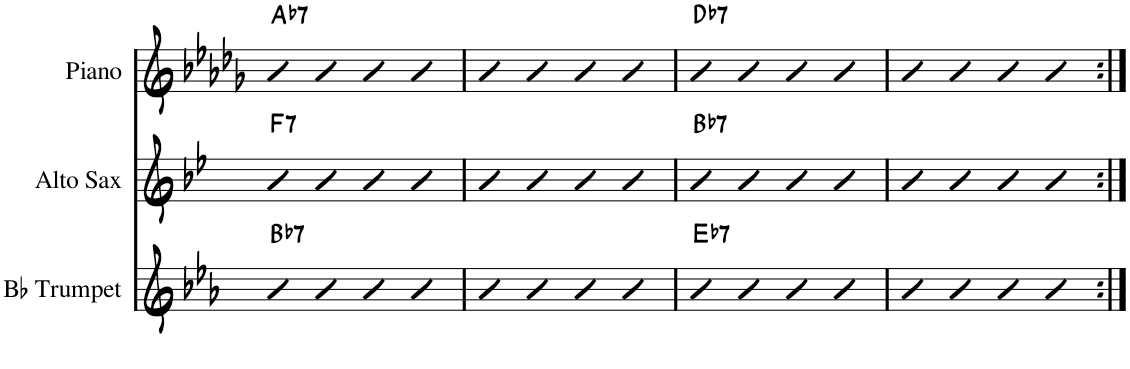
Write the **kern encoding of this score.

**kern	**harte	**kern	**harte	**kern	**harte
*part3	*part3	*part2	*part2	*part1	*part1
*staff3	*	*staff2	*	*staff1	*
*I"Bb Trumpet	*	*I"Alto Sax	*	*I"Piano	*
*I'Bb Tpt.	*	*I'A. Sax.	*	*I'Pno.	*
!!LO:PB:g=z
*clefG2	*	*clefG2	*	*clefG2	*
*Trd1c2	*	*Trd5c9	*	*	*
*k[b-e-a-]	*	*k[b-e-]	*	*k[b-e-a-d-g-]	*
*M4/4	*	*M4/4	*	*M4/4	*
=1	=1	=1	=1	=1	=1
!	!LO:H:kt=7	!	!LO:H:kt=7	!	!LO:H:kt=7
4ee-	Bb:7	4bb-	F:7	4dd-	Ab:7
4ee-	.	4bb-	.	4dd-	.
4ee-	.	4bb-	.	4dd-	.
4ee-	.	4bb-	.	4dd-	.
=2	=2	=2	=2	=2	=2
4ee-	.	4bb-	.	4dd-	.
4ee-	.	4bb-	.	4dd-	.
4ee-	.	4bb-	.	4dd-	.
4ee-	.	4bb-	.	4dd-	.
=3	=3	=3	=3	=3	=3
!	!LO:H:kt=7	!	!LO:H:kt=7	!	!LO:H:kt=7
4ee-	Eb:7	4bb-	Bb:7	4dd-	Db:7
4ee-	.	4bb-	.	4dd-	.
4ee-	.	4bb-	.	4dd-	.
4ee-	.	4bb-	.	4dd-	.
=4	=4	=4	=4	=4	=4
4ee-	.	4bb-	.	4dd-	.
4ee-	.	4bb-	.	4dd-	.
4ee-	.	4bb-	.	4dd-	.
4ee-	.	4bb-	.	4dd-	.
=:|!	=:|!	=:|!	=:|!	=:|!	=:|!
*-	*-	*-	*-	*-	*-
